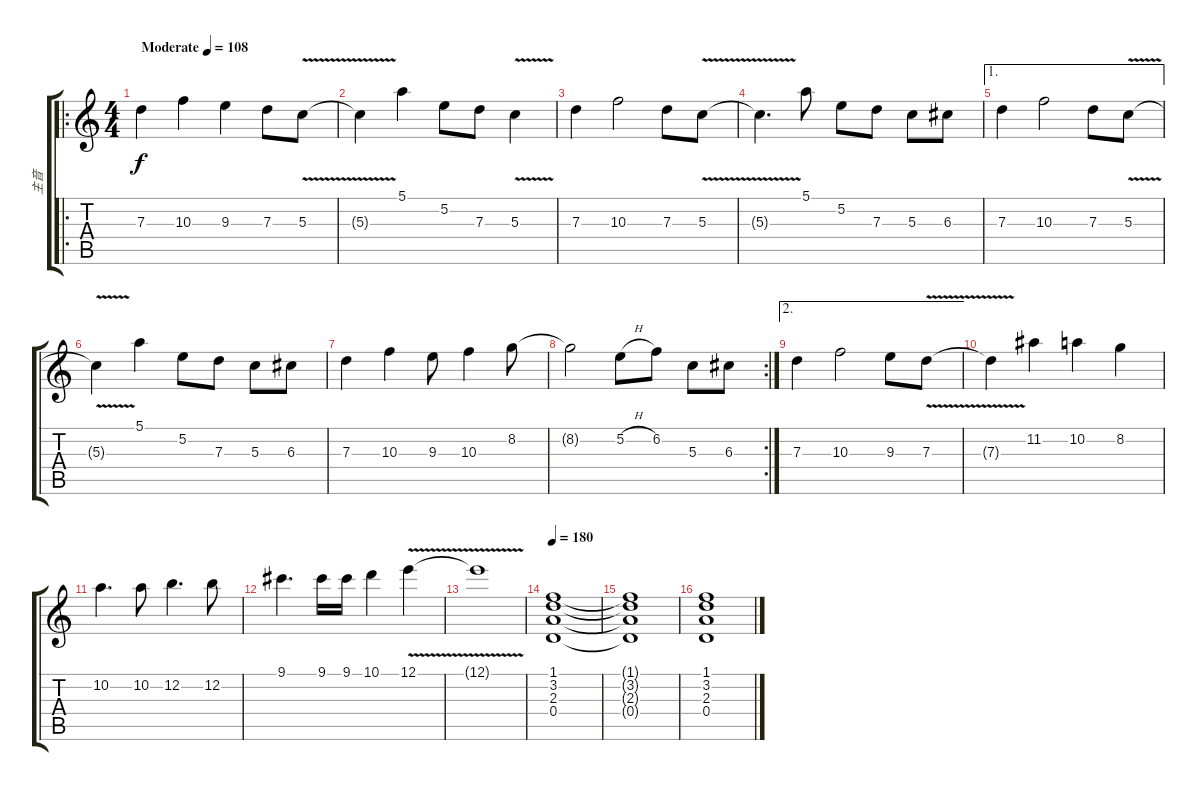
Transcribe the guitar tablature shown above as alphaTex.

\track ("主音" "主音") {instrument overdrivenguitar}
\staff {score tabs}
\tuning (E4 B3 G3 D3 A2 E2) {hide}
\ro
\ts (4 4)
\tempo (108 "Moderate")
\clef g2
\ks c
7.3.4{dy f instrument overdrivenguitar} 10.3.4 9.3.4 7.3.8 5.3{v}.8 |
5.3{t}.4 5.1.4 5.2.8 7.3.8 5.3{v}.4 |
7.3.4 10.3.2 7.3.8 5.3{v}.8{txt ""} |
5.3{t}.4{d} 5.1.8 5.2.8 7.3.8 5.3.8 6.3.8 |
\ae 1
7.3.4 10.3.2 7.3.8 5.3{v}.8 |
5.3{t}.4 5.1.4 5.2.8 7.3.8 5.3.8 6.3.8 |
7.3.4 10.3.4 9.3.8 10.3.4 8.2.8 |
\rc 2
8.2{t}.2 5.2{h}.8 6.2.8 5.3.8 6.3.8 |
\ae 2
7.3.4 10.3.2 9.3.8 7.3{v}.8 |
7.3{t}.4 11.2.4 10.2.4 8.2.4 |
10.2.4{d} 10.2.8 12.2.4{d} 12.2.8 |
9.1.4{d} 9.1.16 9.1.16 10.1.4 12.1{v}.4 |
12.1{t}.1 |
\tempo 180
(1.1 3.2 2.3 0.4).1 |
(1.1{t} 3.2{t} 2.3{t} 0.4{t}).1 |
(1.1 3.2 2.3 0.4).1
